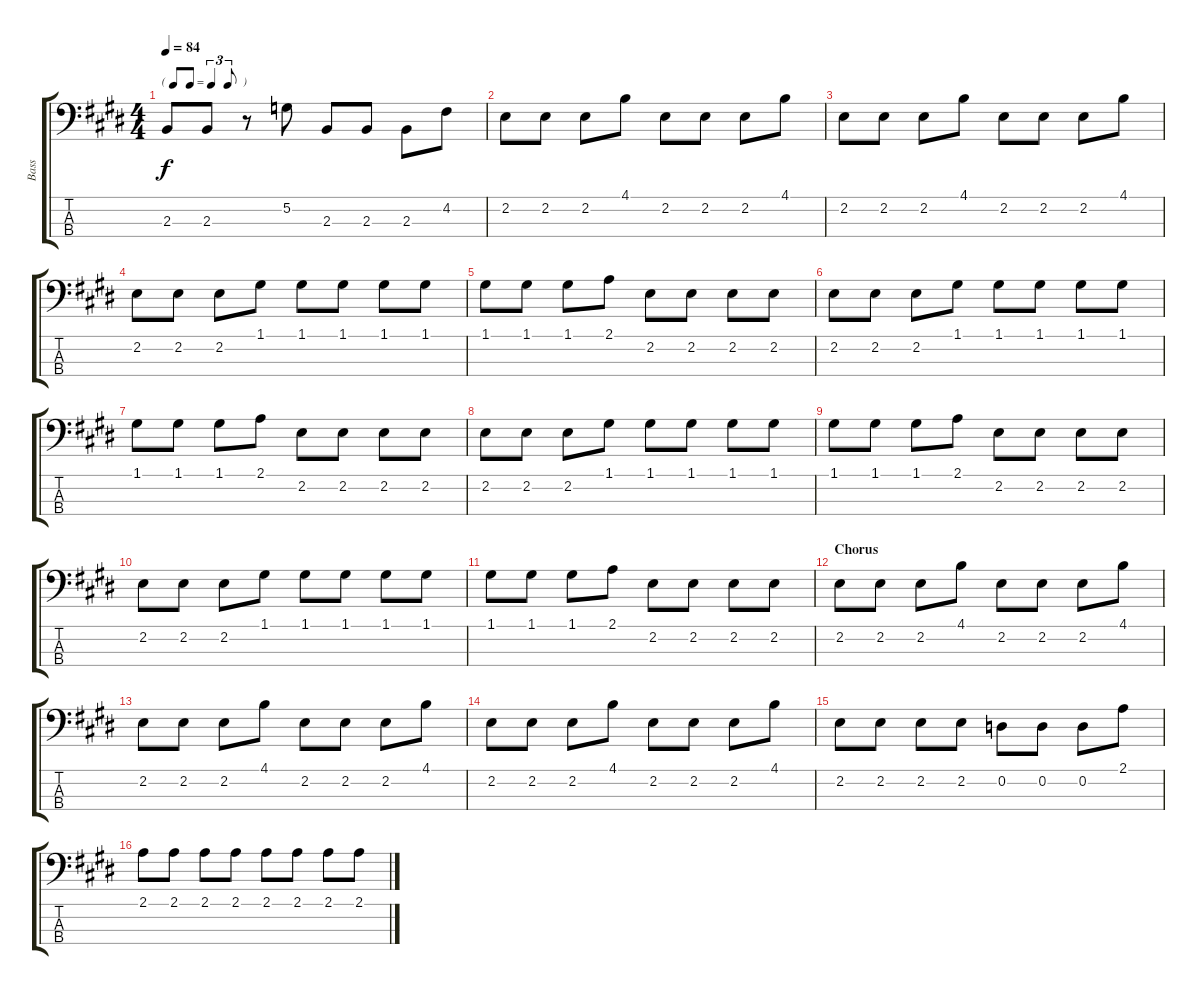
\track ("Bass" "Bass") {instrument electricbassfinger}
\staff {score tabs}
\tuning (G2 D2 A1 E1) {hide}
\ts (4 4)
\tf triplet8th
\tempo 84
\clef f4
\ks e
2.3.8{dy f} 2.3.8 r.8 5.2.8 2.3.8 2.3.8 2.3.8 4.2.8 |
2.2.8 2.2.8 2.2.8 4.1.8 2.2.8 2.2.8 2.2.8 4.1.8 |
2.2.8 2.2.8 2.2.8 4.1.8 2.2.8 2.2.8 2.2.8 4.1.8 |
2.2.8 2.2.8 2.2.8 1.1.8 1.1.8 1.1.8 1.1.8 1.1.8 |
1.1.8 1.1.8 1.1.8 2.1.8 2.2.8 2.2.8 2.2.8 2.2.8 |
2.2.8 2.2.8 2.2.8 1.1.8 1.1.8 1.1.8 1.1.8 1.1.8 |
1.1.8 1.1.8 1.1.8 2.1.8 2.2.8 2.2.8 2.2.8 2.2.8 |
2.2.8 2.2.8 2.2.8 1.1.8 1.1.8 1.1.8 1.1.8 1.1.8 |
1.1.8 1.1.8 1.1.8 2.1.8 2.2.8 2.2.8 2.2.8 2.2.8 |
2.2.8 2.2.8 2.2.8 1.1.8 1.1.8 1.1.8 1.1.8 1.1.8 |
1.1.8 1.1.8 1.1.8 2.1.8 2.2.8 2.2.8 2.2.8 2.2.8 |
\section ("" "Chorus")
2.2.8 2.2.8 2.2.8 4.1.8 2.2.8 2.2.8 2.2.8 4.1.8 |
2.2.8 2.2.8 2.2.8 4.1.8 2.2.8 2.2.8 2.2.8 4.1.8 |
2.2.8 2.2.8 2.2.8 4.1.8 2.2.8 2.2.8 2.2.8 4.1.8 |
2.2.8 2.2.8 2.2.8 2.2.8 0.2.8 0.2.8 0.2.8 2.1.8 |
2.1.8 2.1.8 2.1.8 2.1.8 2.1.8 2.1.8 2.1.8 2.1.8
